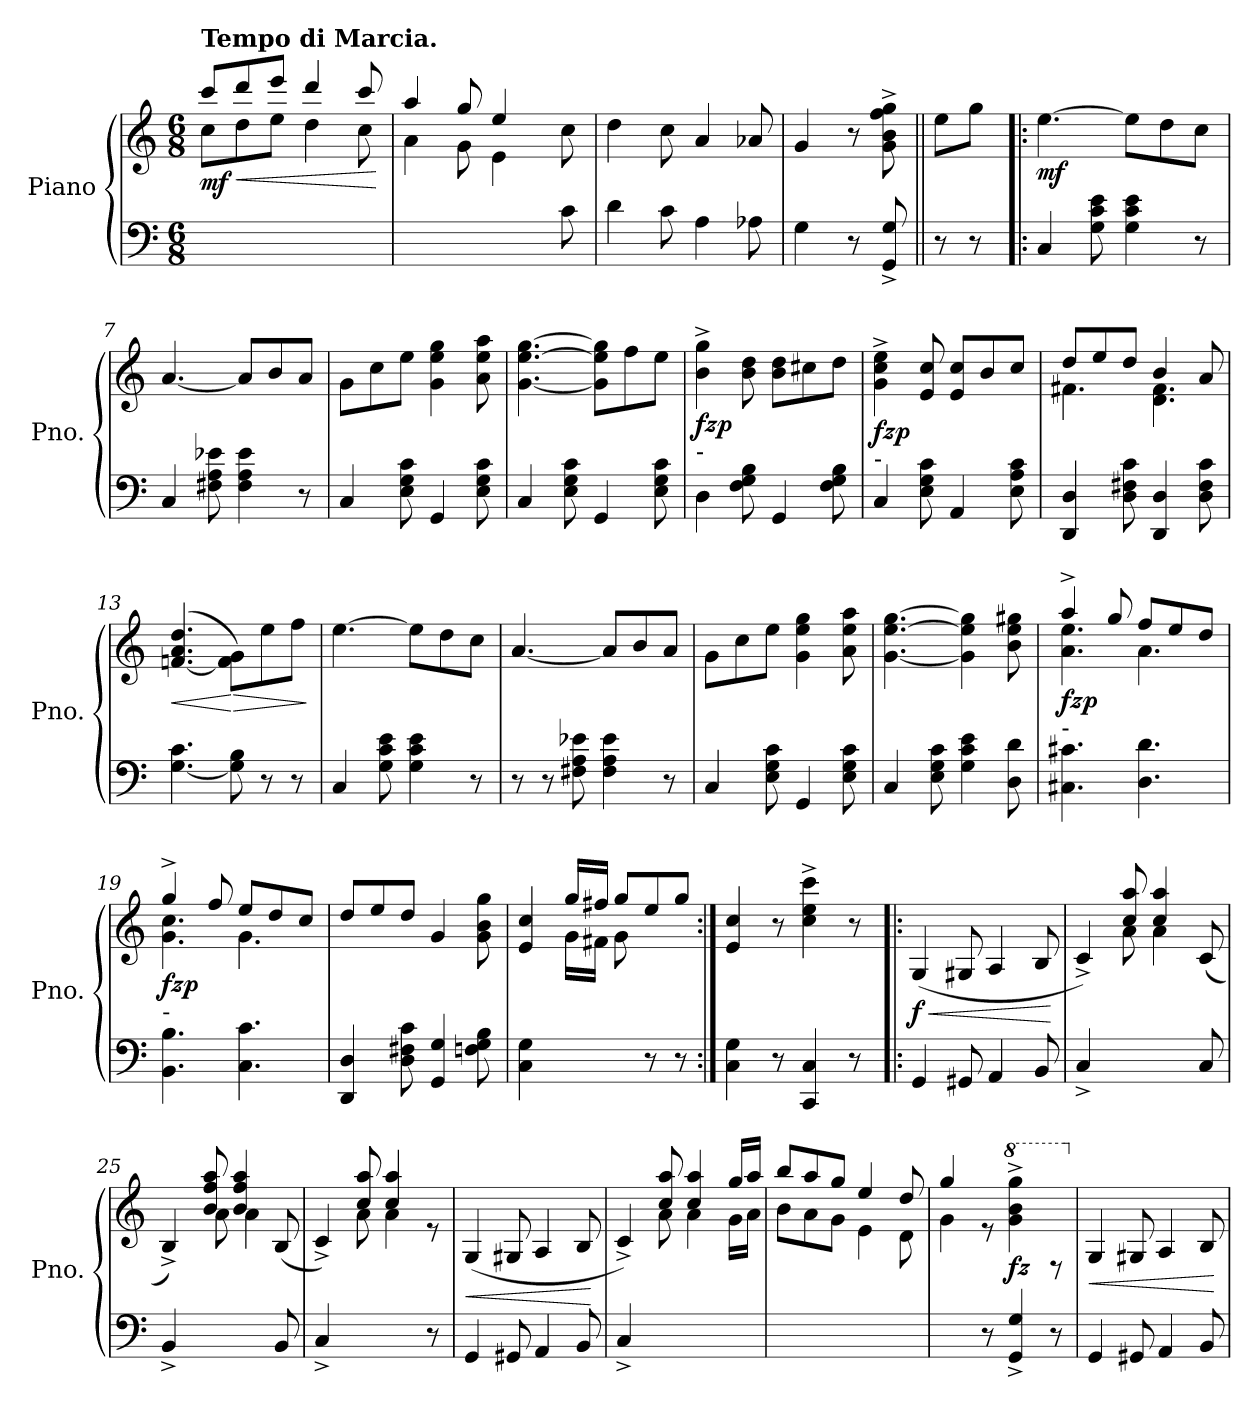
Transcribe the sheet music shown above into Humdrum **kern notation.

**kern	**kern	**dynam
*part1	*part1	*part1
*staff2	*staff1	*staff1/2
*I"Piano	*	*
*I'Pno.	*	*
*clefF4	*clefG2	*
*k[]	*k[]	*
*M6/8	*M6/8	*
=1	=1	=1
*	*^	*
!	!LO:TX:a:B:t=Tempo di Marcia.	!	!
!	!	!	!LO:DY:b
2.ryy	8ccc/L	8cc\L	mf
!	!	!	!LO:HP:b
.	8ddd/	8dd\	<
.	8eee/J	8ee\J	.
.	4ddd/	4dd\	.
.	8ccc/	8cc\	.
*	*v	*v	*
.	.	[
=2	=2	=2
*	*^	*
2ryy	4aa/	4a\	.
.	8gg/	8g\	.
.	4ee/	4e\	.
8ryy	.	.	.
8c\	8cc\	8ryy	.
*	*v	*v	*
=3	=3	=3
4d\	4dd\	.
8c\	8cc\	.
4A\	4a/	.
8A-X\	8a-X/	.
=4	=4	=4
4G\	4g/	.
8r	8r	.
8GG/^ 8G/^	8g\^ 8b\^ 8ff\^ 8gg\^	.
!!LO:LB:g=z
=5||	=5||	=5||
8r	8ee\L	.
8r	8gg\J	.
=6!|:	=6!|:	=6!|:
!	!	!LO:DY:b
4C/	[4.ee\	mf
8G\ 8c\ 8e\	.	.
4G\ 4c\ 4e\	8ee\L]	.
.	8dd\	.
8r	8cc\J	.
=7	=7	=7
4C/	[4.a/	.
8F#X\ 8A\ 8e-X\	.	.
4F#\ 4A\ 4e-\	8a/L]	.
.	8b/	.
8r	8a/J	.
=8	=8	=8
4C/	8g\L	.
.	8cc\	.
8E\ 8G\ 8c\	8ee\J	.
4GG/	4g\ 4ee\ 4gg\	.
8E\ 8G\ 8c\	8a\ 8ee\ 8aa\	.
=9	=9	=9
4C/	[4.g\ [4.ee\ [4.gg\	.
8E\ 8G\ 8c\	.	.
4GG/	8g\] 8ee\] 8gg\]L	.
.	8ff\	.
8E\ 8G\ 8c\	8ee\J	.
!!LO:LB:g=z
=10	=10	=10
!	!LO:TX:b:t=-	!
!	!	!LO:DY:b
!	!	!LO:DY:n=1:b
4D\	4b\^ 4gg\^	fz p
8F\ 8G\ 8B\	8b\ 8dd\	.
4GG/	8b\ 8dd\L	.
.	8cc#X\	.
8F\ 8G\ 8B\	8dd\J	.
=11	=11	=11
!	!LO:TX:b:t=-	!
!	!	!LO:DY:b
!	!	!LO:DY:n=1:b
4C/	4g\^ 4cc\^ 4ee\^	fz p
8E\ 8G\ 8c\	8e/ 8cc/	.
4AA/	8e/ 8cc/L	.
.	8b/	.
8E\ 8A\ 8c\	8cc/J	.
=12	=12	=12
*	*^	*
4DD/ 4D/	8dd/L	4.f#X\	.
.	8ee/	.	.
8D\ 8F#X\ 8c\	8dd/J	.	.
4DD/ 4D/	4b/	4.d\ 4.f#\	.
8D\ 8F#\ 8c\	8a/	.	.
*	*v	*v	*
=13	=13	=13
!	!	!LO:HP:b
[4.G\ 4.c\	(>[4.fn/ 4.a/ 4.dd/	<
!	!	!LO:HP:n=1:b
8G\] 8B\	8f\] 8g\L)	[ >
8r	8ee\	.
8r	8ff\J	.
.	.	]
!!LO:LB:g=z
=14	=14	=14
4C/	[4.ee\	.
8G\ 8c\ 8e\	.	.
4G\ 4c\ 4e\	8ee\L]	.
.	8dd\	.
8r	8cc\J	.
=15	=15	=15
8r	[4.a/	.
8r	.	.
8F#X\ 8A\ 8e-X\	.	.
4F#\ 4A\ 4e-\	8a/L]	.
.	8b/	.
8r	8a/J	.
=16	=16	=16
4C/	8g\L	.
.	8cc\	.
8E\ 8G\ 8c\	8ee\J	.
4GG/	4g\ 4ee\ 4gg\	.
8E\ 8G\ 8c\	8a\ 8ee\ 8aa\	.
=17	=17	=17
4C/	[4.g\ [4.ee\ [4.gg\	.
8E\ 8G\ 8c\	.	.
4G\ 4c\ 4e\	4g\] 4ee\] 4gg\]	.
8D\ 8d\	8b\ 8ee\ 8gg#X\	.
!!LO:LB:g=z
=18	=18	=18
*	*^	*
!	!LO:TX:b:t=-	!	!
!	!	!	!LO:DY:b
!	!	!	!LO:DY:n=1:b
4.C#X\ 4.c#X\	4aa^/	4.a\ 4.ee\	fz p
.	8gg/	.	.
4.D\ 4.d\	8ff/L	4.a\	.
.	8ee/	.	.
.	8dd/J	.	.
=19	=19	=19	=19
!	!LO:TX:b:t=-	!	!
!	!	!	!LO:DY:b
!	!	!	!LO:DY:n=1:b
4.BB\ 4.B\	4gg^/	4.g\ 4.cc\	fz p
.	8ff/	.	.
4.C\ 4.c\	8ee/L	4.g\	.
.	8dd/	.	.
.	8cc/J	.	.
*	*v	*v	*
=20	=20	=20
4DD/ 4D/	8dd/L	.
.	8ee/	.
8D\ 8F#X\ 8c\	8dd/J	.
4GG/ 4G/	4g/	.
8Fn\ 8G\ 8B\	8g\ 8b\ 8gg\	.
=21	=21	=21
*	*^	*
4C\ 4G\	4e/ 4cc/	4ryy	.
4ryy	16gg/LL	16g\LL	.
.	16ff#X/JJ	16f#X\JJ	.
.	8gg/L	8g\	.
8r	8ee/	4ryy	.
8r	8gg/J	.	.
*	*v	*v	*
=22:|!	=22:|!	=22:|!
4C\ 4G\	4e/ 4cc/	.
8r	8r	.
4CC/ 4C/	4cc\^ 4ee\^ 4ccc\^	.
8r	8r	.
!!LO:PB:g=z
=23!|:	=23!|:	=23!|:
!	!	!LO:HP:b
!	!	!LO:DY:n=1:b
4GG/	(<4G/	< f
8GG#X/	8G#X/	.
4AA/	4A/	.
8BB/	8B/	.
.	.	[
=24	=24	=24
*	*^	*
4C^/	4c^/)	4ryy	.
4.ryy	8cc/ 8aa/	8a\	.
.	4cc/ 4aa/	4a\	.
8C/	(<8c/	8ryy	.
=25	=25	=25	=25
4BB^/	4B^/)	4ryy	.
4.ryy	8b/ 8ff/ 8aa/	8a\	.
.	4b/ 4ff/ 4aa/	4a\	.
8BB/	(<8B/	8ryy	.
=26	=26	=26	=26
4C^/	4c^/)	4ryy	.
4.ryy	8cc/ 8aa/	8a\	.
.	4cc/ 4aa/	4a\	.
8r	8re	8ryy	.
=27	=27	=27	=27
!	!	!	!LO:HP:b
*	*v	*v	*
4GG/	(<4G/	<
8GG#X/	8G#X/	.
4AA/	4A/	.
8BB/	8B/	.
.	.	[
!!LO:LB:g=z
=28	=28	=28
*	*^	*
4C^/	4c^/)	4ryy	.
2ryy	8cc/ 8aa/	8a\	.
.	4cc/ 4aa/	4a\	.
.	16gg/LL	16g\LL	.
.	16aa/JJ	16a\JJ	.
=29	=29	=29	=29
2.ryy	8bb/L	8b\L	.
.	8aa/	8a\	.
.	8gg/J	8g\J	.
.	4ee/	4e\	.
.	8dd/	8d\	.
=30	=30	=30	=30
4ryy	4gg/	4g\	.
8r	8re	2ryy	.
*	*8va	*	*
!	!	!	!LO:DY:b
4GG/^ 4G/^	4gg\^ 4bb\^ 4ggg\^	.	fz
8r	8re	.	.
*	*v	*v	*
=31	=31	=31
*	*X8va	*
!	!	!LO:HP:b
4GG/	4G/	<
8GG#X/	8G#X/	.
4AA/	4A/	.
8BB/	8B/	.
.	.	[
=	=	=
*-	*-	*-
